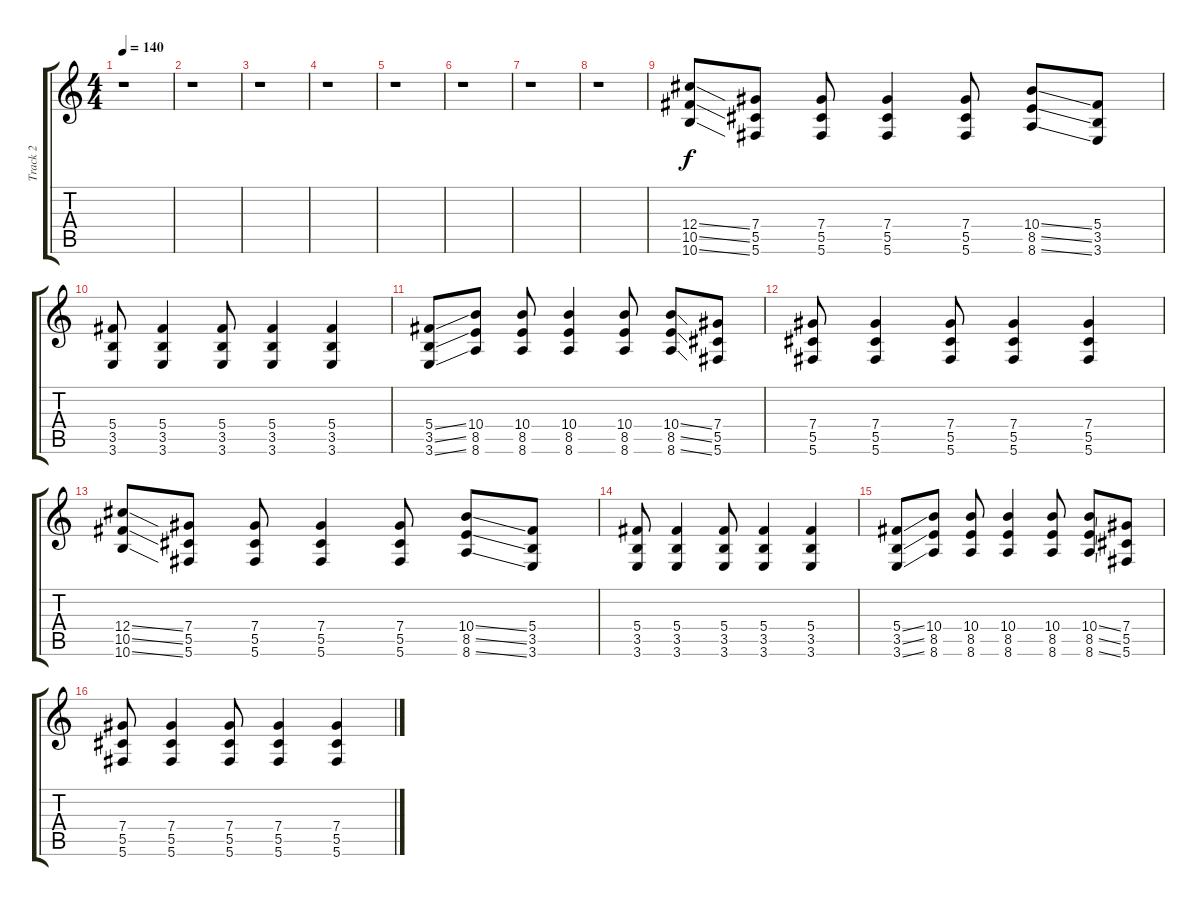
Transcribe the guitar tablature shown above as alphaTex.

\track ("Track 2" "Track 2") {instrument electricguitarjazz}
\staff {score tabs}
\tuning (Eb4 Bb3 Gb3 Db3 Ab2 Db2) {hide}
\ts (4 4)
\tempo 140
\clef g2
\ks c
r.1{dy f} |
r.1 |
r.1 |
r.1 |
r.1 |
r.1 |
r.1 |
r.1 |
(12.4{ss} 10.5{ss} 10.6{ss}).8 (7.4 5.5 5.6).8 (7.4 5.5 5.6).8 (7.4 5.5 5.6).4 (7.4 5.5 5.6).8 (10.4{ss} 8.5{ss} 8.6{ss}).8 (5.4 3.5 3.6).8 |
(5.4 3.5 3.6).8 (5.4 3.5 3.6).4 (5.4 3.5 3.6).8 (5.4 3.5 3.6).4 (5.4 3.5 3.6).4 |
(5.4{ss} 3.5{ss} 3.6{ss}).8 (10.4 8.5 8.6).8 (10.4 8.5 8.6).8 (10.4 8.5 8.6).4 (10.4 8.5 8.6).8 (10.4{ss} 8.5{ss} 8.6{ss}).8 (7.4 5.5 5.6).8 |
(7.4 5.5 5.6).8 (7.4 5.5 5.6).4 (7.4 5.5 5.6).8 (7.4 5.5 5.6).4 (7.4 5.5 5.6).4 |
(12.4{ss} 10.5{ss} 10.6{ss}).8 (7.4 5.5 5.6).8 (7.4 5.5 5.6).8 (7.4 5.5 5.6).4 (7.4 5.5 5.6).8 (10.4{ss} 8.5{ss} 8.6{ss}).8 (5.4 3.5 3.6).8 |
(5.4 3.5 3.6).8 (5.4 3.5 3.6).4 (5.4 3.5 3.6).8 (5.4 3.5 3.6).4 (5.4 3.5 3.6).4 |
(5.4{ss} 3.5{ss} 3.6{ss}).8 (10.4 8.5 8.6).8 (10.4 8.5 8.6).8 (10.4 8.5 8.6).4 (10.4 8.5 8.6).8 (10.4{ss} 8.5{ss} 8.6{ss}).8 (7.4 5.5 5.6).8 |
(7.4 5.5 5.6).8 (7.4 5.5 5.6).4 (7.4 5.5 5.6).8 (7.4 5.5 5.6).4 (7.4 5.5 5.6).4
